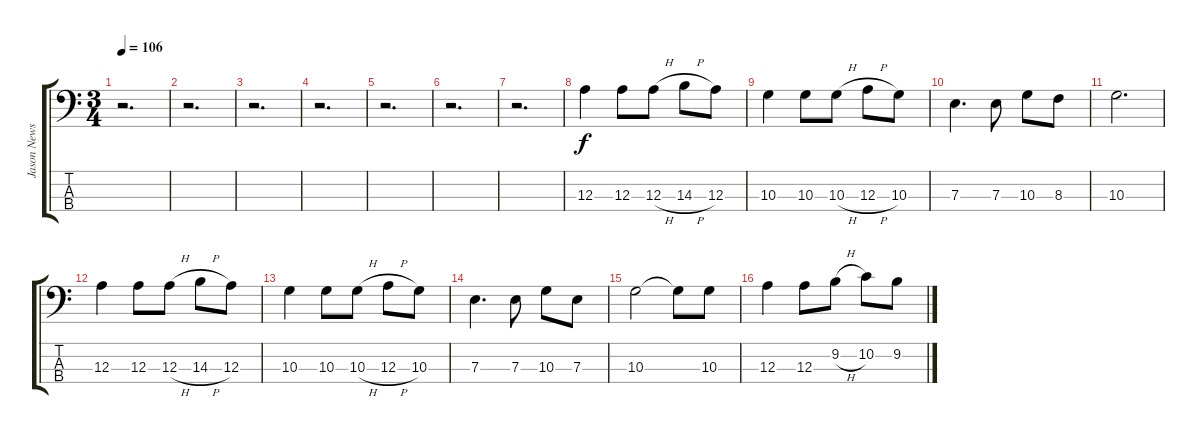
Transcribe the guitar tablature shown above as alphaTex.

\track ("Jason Newstead" "Jason News") {instrument electricbasspick}
\staff {score tabs}
\tuning (G2 D2 A1 E1) {hide}
\ts (3 4)
\tempo 106
\clef f4
\ks c
r.2{d dy f} |
r.2{d} |
r.2{d} |
r.2{d} |
r.2{d} |
r.2{d} |
r.2{d} |
12.3.4{volume 10} 12.3.8 12.3{h}.8 14.3{h}.8 12.3.8 |
10.3.4 10.3.8 10.3{h}.8 12.3{h}.8 10.3.8 |
7.3.4{d} 7.3.8 10.3.8 8.3.8 |
10.3.2{d} |
12.3.4{volume 10} 12.3.8 12.3{h}.8 14.3{h}.8 12.3.8 |
10.3.4 10.3.8 10.3{h}.8 12.3{h}.8 10.3.8 |
7.3.4{d} 7.3.8 10.3.8 7.3.8 |
10.3.2 10.3{t}.8 10.3.8 |
12.3.4 12.3.8 9.2{h}.8 10.2.8 9.2.8
